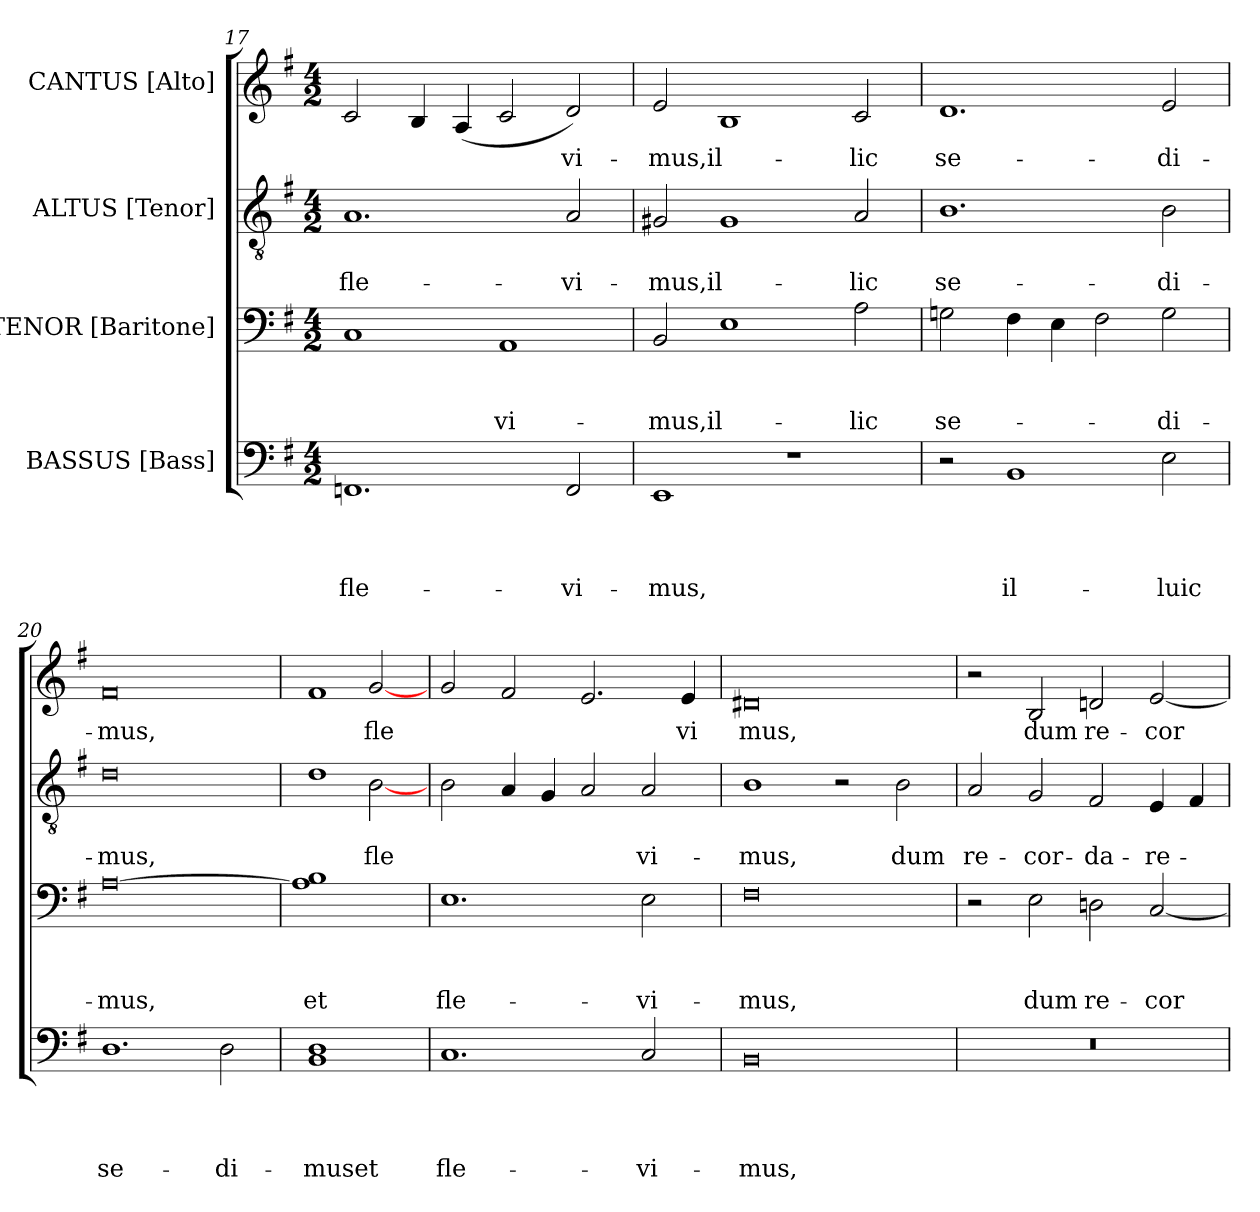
**kern	**text	**text	**text	**text	**kern	**text	**text	**text	**kern	**text	**text	**kern	**text
*part4	*part4	*part4	*part4	*part4	*part3	*part3	*part3	*part3	*part2	*part2	*part2	*part1	*part1
*staff4	*staff4	*staff4	*staff4	*staff4	*staff3	*staff3	*staff3	*staff3	*staff2	*staff2	*staff2	*staff1	*staff1
*I"BASSUS [Bass]	*	*	*	*	*I"TENOR [Baritone]	*	*	*	*I"ALTUS [Tenor]	*	*	*I"CANTUS [Alto]	*
*clefF4	*	*	*	*	*clefF4	*	*	*	*clefGv2	*	*	*clefG2	*
*k[f#]	*	*	*	*	*k[f#]	*	*	*	*k[f#]	*	*	*k[f#]	*
*G:	*	*	*	*	*G:	*	*	*	*G:	*	*	*G:	*
*M4/2	*	*	*	*	*M4/2	*	*	*	*M4/2	*	*	*M4/2	*
=17	=17	=17	=17	=17	=17	=17	=17	=17	=17	=17	=17	=17	=17
!	!	!	!	!LO:LY:b:rj	!	!	!	!	!	!	!LO:LY:b:rj	!	!
1.FFn	.	.	.	fle-	1C	.	.	.	1.A	.	fle-	2c/	.
.	.	.	.	.	.	.	.	.	.	.	.	4B/	.
.	.	.	.	.	.	.	.	.	.	.	.	(>4A/	.
!	!	!	!	!	!	!	!	!LO:LY:b	!	!	!	!	!
.	.	.	.	.	1AA	.	.	vi-	.	.	.	2c/	.
!	!	!	!	!LO:LY:b:rj	!	!	!	!	!	!	!LO:LY:b:rj	!	!LO:LY:b
2FF/	.	.	.	-vi-	.	.	.	.	2A/	.	-vi-	2d/)	-vi-
=18	=18	=18	=18	=18	=18	=18	=18	=18	=18	=18	=18	=18	=18
!	!	!	!	!LO:LY:b:rj	!	!	!	!LO:LY:b	!	!	!LO:LY:b:rj	!	!LO:LY:b
1EE	.	.	.	-mus,	2BB/	.	.	-mus,il-	2G#X/	.	-mus,il-	2e/	-mus,il-
.	.	.	.	.	1E	.	.	.	1G#	.	.	1B	.
1r	.	.	.	.	.	.	.	.	.	.	.	.	.
!	!	!	!	!	!	!	!	!LO:LY:b	!	!	!LO:LY:b:rj	!	!LO:LY:b
.	.	.	.	.	2A\	.	.	-lic	2A/	.	-lic	2c/	-lic
=19	=19	=19	=19	=19	=19	=19	=19	=19	=19	=19	=19	=19	=19
!	!	!	!	!	!	!	!	!LO:LY:b	!	!	!LO:LY:b:rj	!	!LO:LY:b
2r	.	.	.	.	2Gn\	.	.	se-	1.B	.	se-	1.d	se-
!	!	!	!	!LO:LY:b:rj	!	!	!	!	!	!	!	!	!
1BB	.	.	.	il-	4F#\	.	.	.	.	.	.	.	.
.	.	.	.	.	4E\	.	.	.	.	.	.	.	.
.	.	.	.	.	2F#\	.	.	.	.	.	.	.	.
!	!	!	!	!LO:LY:b:rj	!	!	!	!LO:LY:b	!	!	!LO:LY:b:rj	!	!LO:LY:b
2E\	.	.	.	-luic	2G\	.	.	-di-	2B\	.	-di-	2e/	-di-
=20	=20	=20	=20	=20	=20	=20	=20	=20	=20	=20	=20	=20	=20
!	!	!	!	!LO:LY:b:rj	!	!	!	!LO:LY:b	!	!	!LO:LY:b:rj	!	!LO:LY:b
1.D	.	.	.	se-	[>0A	.	.	-mus,	0d	.	-mus,	0f#	-mus,
!	!	!	!	!LO:LY:b:rj	!	!	!	!	!	!	!	!	!
2D\	.	.	.	-di-	.	.	.	.	.	.	.	.	.
!!LO:PB:g=z
=21	=21	=21	=21	=21	=21	=21	=21	=21	=21	=21	=21	=21	=21
!	!	!	!	!LO:LY:b:rj	!	!	!	!LO:LY:b	!	!	!	!	!
*	*	*	*	*	*	*	*	*	*^	*	*	*^	*
1BB 1D	.	.	.	-muset	1A] 1B	.	.	et	1d	2ryy	.	.	1f#	2ryy	.
!	!	!	!	!	!	!	!	!	!	!	!	!LO:LY:b:rj	!	!	!LO:LY:b
.	.	.	.	.	.	.	.	.	.	[>2B\	.	fle-	.	[<2g/	fle-
=22	=22	=22	=22	=22	=22	=22	=22	=22	=22	=22	=22	=22	=22	=22	=22
!	!	!	!	!LO:LY:b:rj	!	!	!	!LO:LY:b	!	!	!	!	!	!	!
*	*	*	*	*	*	*	*	*	*v	*v	*	*	*	*	*
*	*	*	*	*	*	*	*	*	*	*	*	*v	*v	*
1.C	.	.	.	fle-	1.E	.	.	fle-	2B\	.	.	2g/	.
.	.	.	.	.	.	.	.	.	4A/	.	.	2f#/	.
.	.	.	.	.	.	.	.	.	4G/	.	.	.	.
.	.	.	.	.	.	.	.	.	2A/	.	.	2.e/	.
!	!	!	!	!LO:LY:b:rj	!	!	!	!LO:LY:b	!	!	!LO:LY:b:rj	!	!
2C/	.	.	.	-vi-	2E\	.	.	-vi-	2A/	.	-vi-	.	.
!	!	!	!	!	!	!	!	!	!	!	!	!	!LO:LY:b
.	.	.	.	.	.	.	.	.	.	.	.	4e/	-vi
=23	=23	=23	=23	=23	=23	=23	=23	=23	=23	=23	=23	=23	=23
!	!	!	!	!LO:LY:b:rj	!	!	!	!LO:LY:b	!	!	!LO:LY:b:rj	!	!LO:LY:b
0BB	.	.	.	-mus,	0F#	.	.	-mus,	1B	.	-mus,	0d#X	mus,
.	.	.	.	.	.	.	.	.	2r	.	.	.	.
!	!	!	!	!	!	!	!	!	!	!	!LO:LY:b:rj	!	!
.	.	.	.	.	.	.	.	.	2B\	.	dum	.	.
=24	=24	=24	=24	=24	=24	=24	=24	=24	=24	=24	=24	=24	=24
!	!	!	!	!	!	!	!	!	!	!	!LO:LY:b:rj	!	!
0r	.	.	.	.	2r	.	.	.	2A/	.	re-	2r	.
!	!	!	!	!	!	!	!	!LO:LY:b	!	!	!LO:LY:b:rj	!	!LO:LY:b
.	.	.	.	.	2E\	.	.	dum	2G/	.	-cor-	2B/	dum
!	!	!	!	!	!	!	!	!LO:LY:b	!	!	!LO:LY:b:rj	!	!LO:LY:b
.	.	.	.	.	2Dn\	.	.	re-	2F#/	.	-da-	2dn/	re-
!	!	!	!	!	!	!	!	!LO:LY:b	!	!	!LO:LY:b:rj	!	!LO:LY:b
.	.	.	.	.	[<2C/	.	.	-cor-	4E/	.	-re-	[<2e/	-cor-
.	.	.	.	.	.	.	.	.	4F#/	.	.	.	.
=	=	=	=	=	=	=	=	=	=	=	=	=	=
*-	*-	*-	*-	*-	*-	*-	*-	*-	*-	*-	*-	*-	*-
